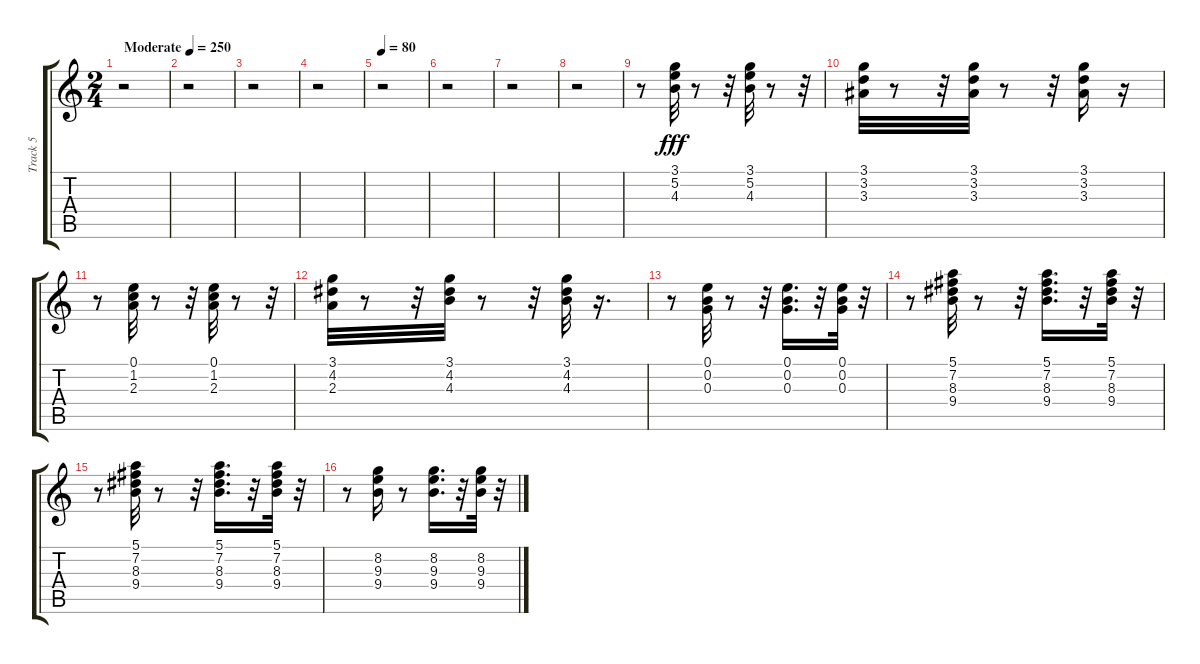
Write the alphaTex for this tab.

\track ("Track 5" "Track 5") {instrument acousticguitarnylon}
\staff {score tabs}
\tuning (E4 B3 G3 D3 A2 E2) {hide}
\ts (2 4)
\tempo (250 "Moderate")
\clef g2
\ks c
r.2{dy fff instrument acousticguitarnylon} |
r.2 |
r.2 |
r.2 |
\tempo 80
r.2 |
r.2 |
r.2 |
r.2 |
r.8 (3.1 5.2 4.3).32 r.8 r.32 (3.1 5.2 4.3).32 r.8 r.32 |
(3.1 3.2 3.3).32 r.8 r.32 (3.1 3.2 3.3).32 r.8 r.32 (3.1 3.2 3.3).16 r.16 |
r.8 (0.1 1.2 2.3).32 r.8 r.32 (0.1 1.2 2.3).32 r.8 r.32 |
(3.1 4.2 2.3).32 r.8 r.32 (3.1 4.2 4.3).32 r.8 r.32 (3.1 4.2 4.3).32 r.16{d} |
r.8 (0.1 0.2 0.3).32 r.8 r.32 (0.1 0.2 0.3).16{d} r.32 (0.1 0.2 0.3).32 r.32 |
r.8 (5.1 7.2 8.3 9.4).32 r.8 r.32 (5.1 7.2 8.3 9.4).16{d} r.32 (5.1 7.2 8.3 9.4).32 r.32 |
r.8 (5.1 7.2 8.3 9.4).32 r.8 r.32 (5.1 7.2 8.3 9.4).16{d} r.32 (5.1 7.2 8.3 9.4).32 r.32 |
r.8 (8.2 9.3 9.4).16 r.8 (8.2 9.3 9.4).16{d} r.32 (8.2 9.3 9.4).32 r.32
